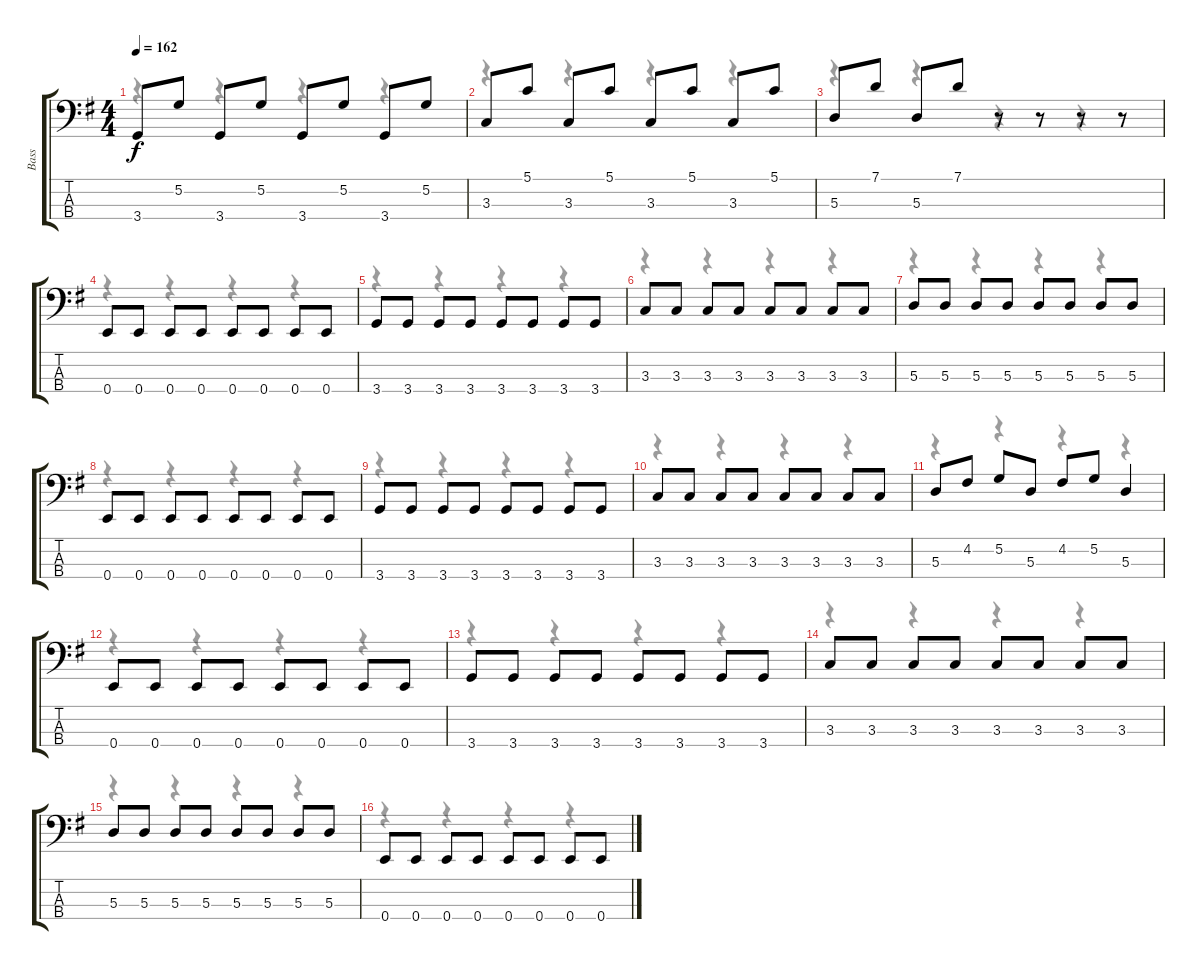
\track ("Bass" "Bass") {instrument electricbassfinger}
\staff {score tabs}
\tuning (G2 D2 A1 E1) {hide}
\voice
\ts (4 4)
\tempo 162
\clef f4
\ks g
3.4.8{dy f} 5.2.8 3.4.8 5.2.8 3.4.8 5.2.8 3.4.8 5.2.8 |
3.3.8 5.1.8 3.3.8 5.1.8 3.3.8 5.1.8 3.3.8 5.1.8 |
5.3.8 7.1.8 5.3.8 7.1.8 r.8 r.8 r.8 r.8 |
0.4.8 0.4.8 0.4.8 0.4.8 0.4.8 0.4.8 0.4.8 0.4.8 |
3.4.8 3.4.8 3.4.8 3.4.8 3.4.8 3.4.8 3.4.8 3.4.8 |
3.3.8 3.3.8 3.3.8 3.3.8 3.3.8 3.3.8 3.3.8 3.3.8 |
5.3.8 5.3.8 5.3.8 5.3.8 5.3.8 5.3.8 5.3.8 5.3.8 |
0.4.8 0.4.8 0.4.8 0.4.8 0.4.8 0.4.8 0.4.8 0.4.8 |
3.4.8 3.4.8 3.4.8 3.4.8 3.4.8 3.4.8 3.4.8 3.4.8 |
3.3.8 3.3.8 3.3.8 3.3.8 3.3.8 3.3.8 3.3.8 3.3.8 |
5.3.8 4.2.8 5.2.8 5.3.8 4.2.8 5.2.8 5.3.4 |
0.4.8 0.4.8 0.4.8 0.4.8 0.4.8 0.4.8 0.4.8 0.4.8 |
3.4.8 3.4.8 3.4.8 3.4.8 3.4.8 3.4.8 3.4.8 3.4.8 |
3.3.8 3.3.8 3.3.8 3.3.8 3.3.8 3.3.8 3.3.8 3.3.8 |
5.3.8 5.3.8 5.3.8 5.3.8 5.3.8 5.3.8 5.3.8 5.3.8 |
0.4.8 0.4.8 0.4.8 0.4.8 0.4.8 0.4.8 0.4.8 0.4.8
\voice
\clef f4
\ottava regular
\simile none
\ks g
r.4{dy f} r.4 r.4 r.4 |
r.4 r.4 r.4 r.4 |
r.4 r.4 r.4 r.4 |
r.4 r.4 r.4 r.4 |
r.4 r.4 r.4 r.4 |
r.4 r.4 r.4 r.4 |
r.4 r.4 r.4 r.4 |
r.4 r.4 r.4 r.4 |
r.4 r.4 r.4 r.4 |
r.4 r.4 r.4 r.4 |
r.4 r.4 r.4 r.4 |
r.4 r.4 r.4 r.4 |
r.4 r.4 r.4 r.4 |
r.4 r.4 r.4 r.4 |
r.4 r.4 r.4 r.4 |
r.4 r.4 r.4 r.4
